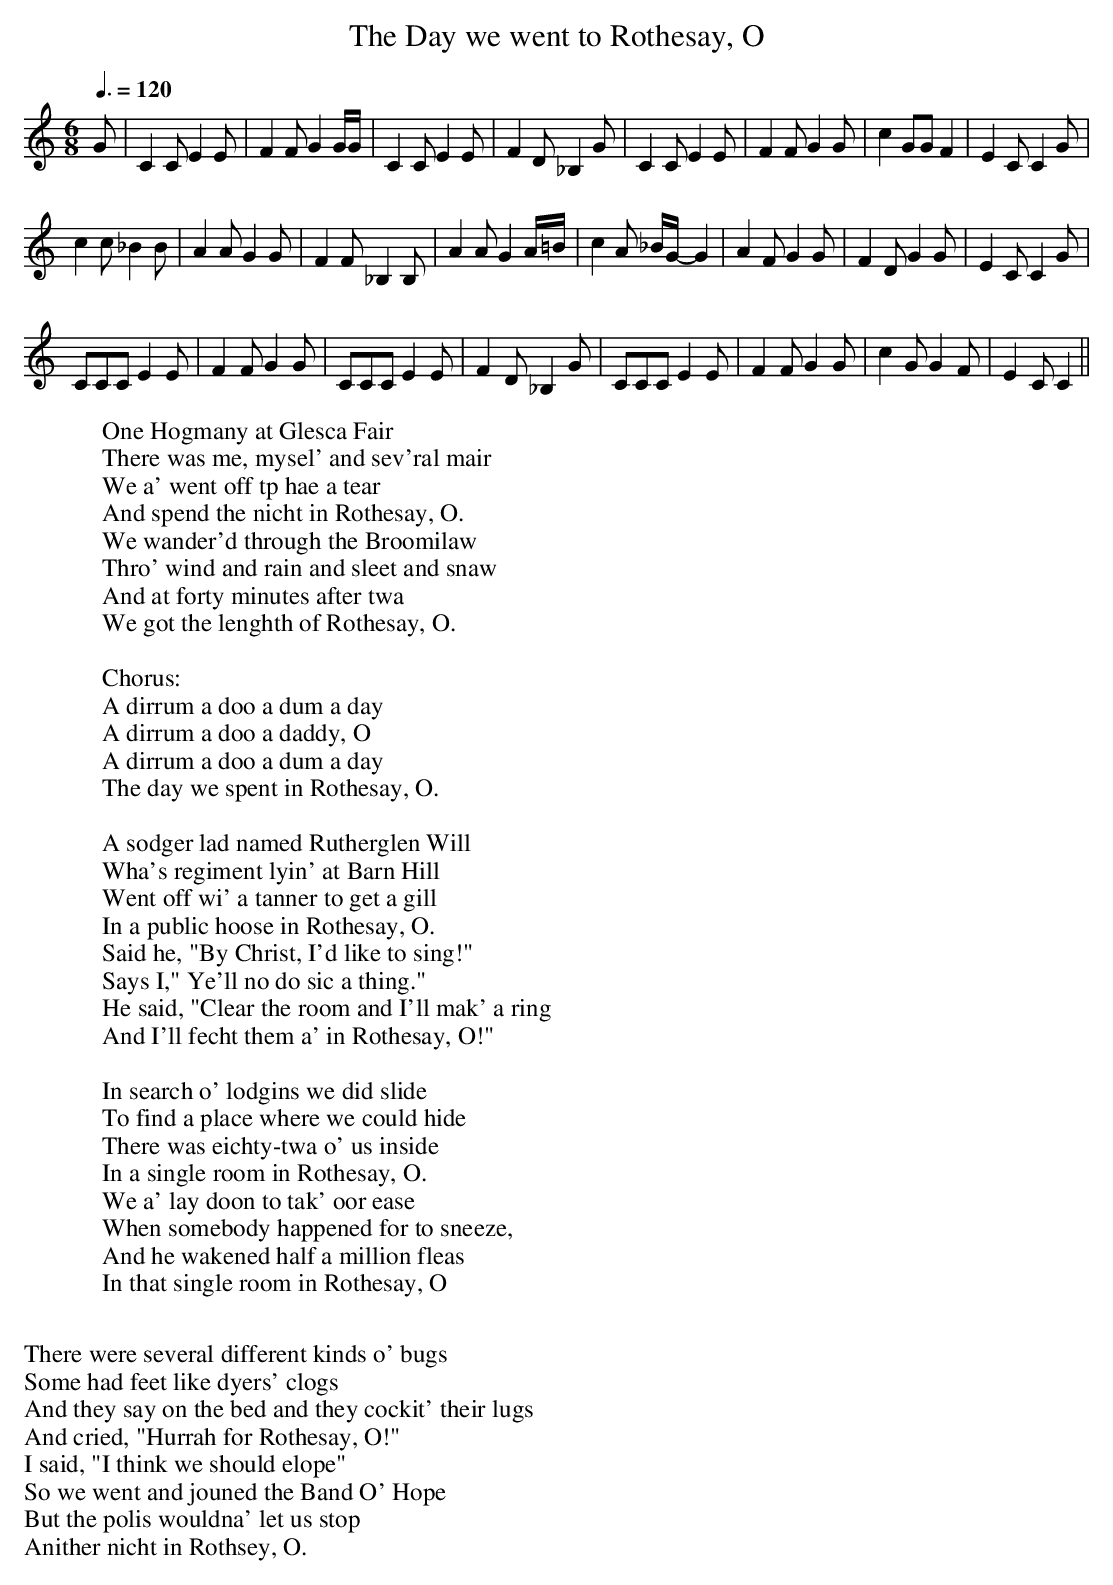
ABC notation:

X:1
T:Day we went to Rothesay, O, The
M:6/8
L:1/8
Q:3/8=120
W:One Hogmany at Glesca Fair
W:There was me, mysel' and sev'ral mair
W:We a' went off tp hae a tear
W:And spend the nicht in Rothesay, O.
W:We wander'd through the Broomilaw
W:Thro' wind and rain and sleet and snaw
W:And at forty minutes after twa
W:We got the lenghth of Rothesay, O.
W:
W:  Chorus:
W:  A dirrum a doo a dum a day
W:  A dirrum a doo a daddy, O
W:  A dirrum a doo a dum a day
W:  The day we spent in Rothesay, O.
W:
W:A sodger lad named Rutherglen Will
W:Wha's regiment lyin' at Barn Hill
W:Went off wi' a tanner to get a gill
W:In a public hoose in Rothesay, O.
W:Said he, "By Christ, I'd like to sing!"
W:Says I," Ye'll no do sic a thing."
W:He said, "Clear the room and I'll mak' a ring
W:And I'll fecht them a' in Rothesay, O!"
W:
W:In search o' lodgins we did slide
W:To find a place where we could hide
W:There was eichty-twa o' us inside
W:In a single room in Rothesay, O.
W:We a' lay doon to tak' oor ease
W:When somebody happened for to sneeze,
W:And he wakened half a million fleas
W:In that single room in Rothesay, O
W:
W:There were several different kinds o' bugs
W:Some had feet like dyers' clogs
W:And they say on the bed and they cockit' their lugs
W:And cried, "Hurrah for Rothesay, O!"
W:I said, "I think we should elope"
W:So we went and jouned the Band O' Hope
W:But the polis wouldna' let us stop
W:Anither nicht in Rothsey, O.
K:C
G|C2C E2E|F2F G2G/G/|C2C E2E|F2D _B,2G|\
C2CE2E|F2FG2G|c2GGF2|E2CC2G|
c2c _B2B|A2A G2G|F2F _B,2B,|A2A G2A/=B/|\
c2A _B/G/-G2|A2F G2G|F2D G2G|E2C C2G|
CCC E2E|F2F G2G|CCC E2E|F2D _B,2G|\
CCC E2E|F2F G2G|c2G G2F|E2C C2||
